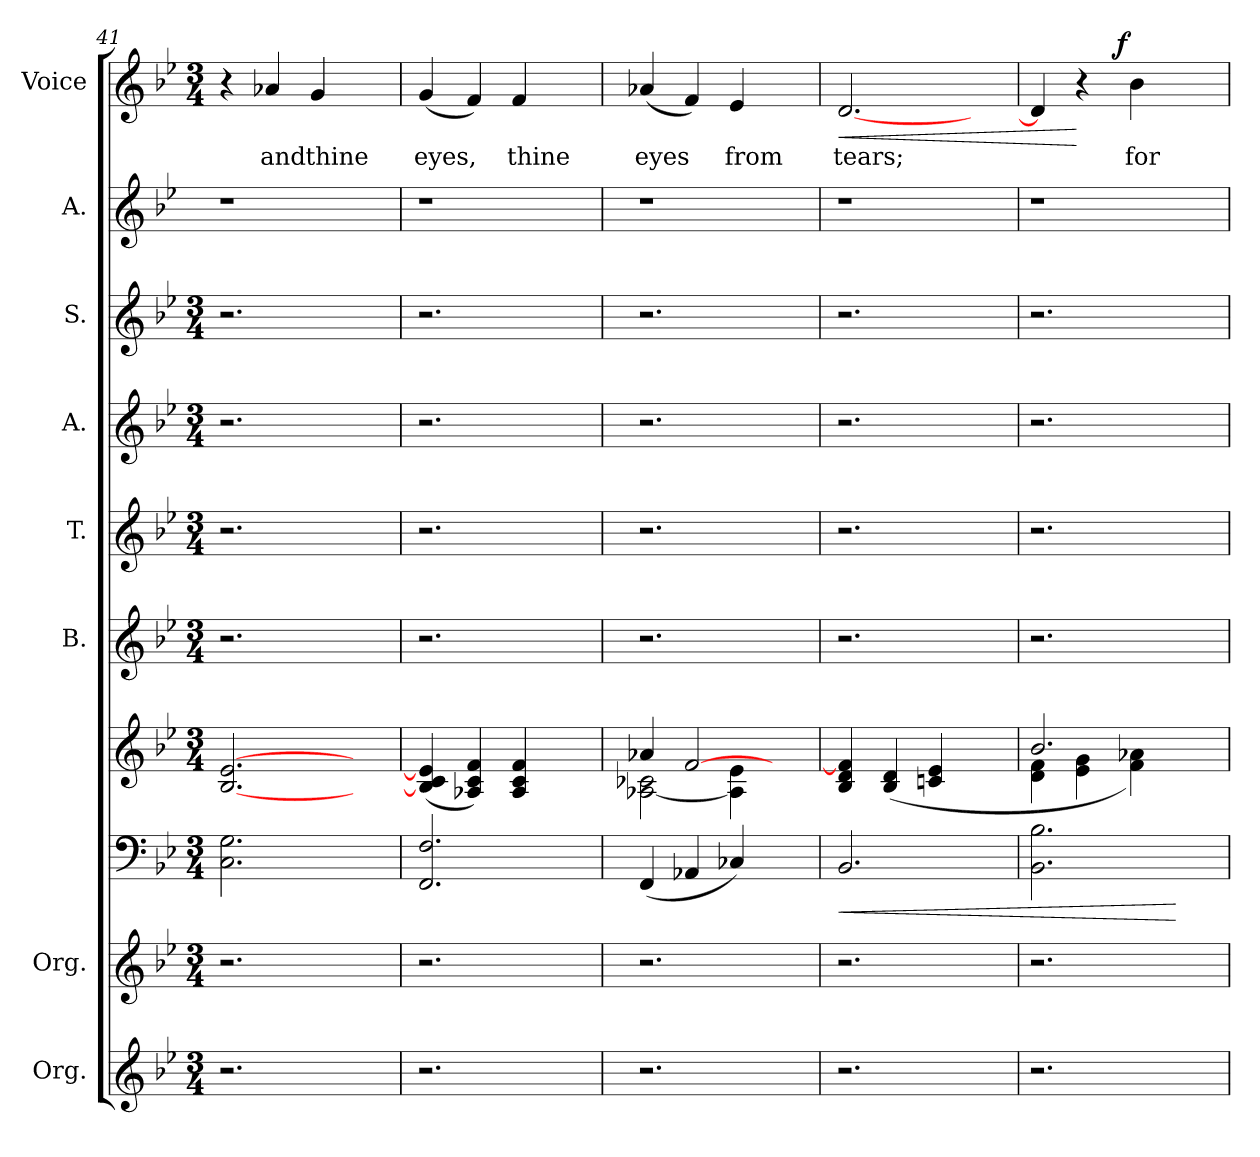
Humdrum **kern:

**kern	**kern	**kern	**dynam	**kern	**kern	**kern	**kern	**kern	**kern	**kern	**text	**dynam
*part10	*part9	*part8	*part8	*part7	*part6	*part5	*part4	*part3	*part2	*part1	*part1	*part1
*staff10	*staff9	*staff8	*staff8	*staff7	*staff6	*staff5	*staff4	*staff3	*staff2	*staff1	*staff1	*staff1
*I"Org.	*I"Org.	*	*	*	*I"B.	*I"T.	*I"A.	*I"S.	*I"A.	*I"Voice	*	*
*	*	*	*	*	*I'B.	*I'T.	*I'A.	*I'S.	*	*	*	*
*clefG2	*clefG2	*clefF4	*	*clefG2	*clefG2	*clefG2	*clefG2	*clefG2	*clefG2	*clefG2	*	*
*k[b-e-]	*k[b-e-]	*k[b-e-]	*	*k[b-e-]	*k[b-e-]	*k[b-e-]	*k[b-e-]	*k[b-e-]	*k[b-e-]	*k[b-e-]	*	*
*B-:	*B-:	*B-:	*	*B-:	*B-:	*B-:	*B-:	*B-:	*B-:	*B-:	*	*
*M3/4	*M3/4	*M3/4	*	*M3/4	*M3/4	*M3/4	*M3/4	*M3/4	*	*M3/4	*	*
=41	=41	=41	=41	=41	=41	=41	=41	=41	=41	=41	=41	=41
2.r	2.r	2.C\ 2.G\	.	[<2.B-/ [>2.e-/	2.r	2.r	2.r	2.r	1r	4r	.	.
!	!	!	!	!	!	!	!	!	!	!	!LO:LY:b	!
.	.	.	.	.	.	.	.	.	.	4a-X/	and	.
!	!	!	!	!	!	!	!	!	!	!	!LO:LY:b	!
.	.	.	.	.	.	.	.	.	.	4g/	thine	.
4ryy	4ryy	4ryy	.	4ryy	4ryy	4ryy	4ryy	4ryy	.	4ryy	.	.
=42	=42	=42	=42	=42	=42	=42	=42	=42	=42	=42	=42	=42
!	!	!	!	!	!	!	!	!	!	!	!LO:LY:b	!
2.r	2.r	2.FF/ 2.F/	.	(<4B-/] 4c/ 4e-/]	2.r	2.r	2.r	2.r	1r	(<4g/	eyes,	.
.	.	.	.	4A-X/ 4c/ 4f/)	.	.	.	.	.	4f/)	.	.
!	!	!	!	!	!	!	!	!	!	!	!LO:LY:b	!
.	.	.	.	4A-/ 4c/ 4f/	.	.	.	.	.	4f/	thine	.
4ryy	4ryy	4ryy	.	4ryy	4ryy	4ryy	4ryy	4ryy	.	4ryy	.	.
=43	=43	=43	=43	=43	=43	=43	=43	=43	=43	=43	=43	=43
*	*	*	*	*^	*	*	*	*	*	*	*	*
!	!	!	!	!	!	!	!	!	!	!	!	!LO:LY:b	!
2.r	2.r	(<4FF/	.	4a-X/	[<2A-X\ 2c-X\	2.r	2.r	2.r	2.r	1r	(<4a-X/	eyes	.
.	.	4AA-X/	.	[>2f/	.	.	.	.	.	.	4f/)	.	.
!	!	!	!	!	!	!	!	!	!	!	!	!LO:LY:b	!
.	.	4C-X/)	.	.	4A-\] 4e-\	.	.	.	.	.	4e-/	from	.
4ryy	4ryy	4ryy	.	4ryy	4ryy	4ryy	4ryy	4ryy	4ryy	.	4ryy	.	.
=44	=44	=44	=44	=44	=44	=44	=44	=44	=44	=44	=44	=44	=44
!	!	!	!LO:HP:b	!	!	!	!	!	!	!	!	!LO:LY:b	!LO:HP:b
*	*	*	*	*v	*v	*	*	*	*	*	*	*	*
2.r	2.r	2.BB-/	<	4B-/ 4d/ 4f/]	2.r	2.r	2.r	2.r	1r	[<2.d/	tears;	<
.	.	.	.	(<4B-/ 4d/	.	.	.	.	.	.	.	.
.	.	.	.	4cn/ 4e-/	.	.	.	.	.	.	.	.
4ryy	4ryy	4ryy	.	4ryy	4ryy	4ryy	4ryy	4ryy	.	4ryy	.	.
=45	=45	=45	=45	=45	=45	=45	=45	=45	=45	=45	=45	=45
*	*	*	*	*^	*	*	*	*	*	*^	*	*
2.r	2.r	2.BB-\ 2.B-\	.	2.b-/	4d\ 4f\	2.r	2.r	2.r	2.r	1r	4d/]	4...ryy	.	.
.	.	.	.	.	4e-\ 4g\	.	.	.	.	.	4r	.	.	[
!	!	!	!	!	!	!	!	!	!	!	!	!	!	!LO:DY:a
.	.	.	.	.	.	.	.	.	.	.	.	2ryy	.	f
!	!	!	!	!	!	!	!	!	!	!	!	!	!LO:LY:b	!
.	.	.	.	.	4f\ 4a-X\)	.	.	.	.	.	4b-\	.	for	.
4ryy	4ryy	4ryy	[	4ryy	4ryy	4ryy	4ryy	4ryy	4ryy	.	4ryy	.	.	.
.	.	.	.	.	.	.	.	.	.	.	.	32ryy	.	.
*	*	*	*	*v	*v	*	*	*	*	*	*v	*v	*	*
=	=	=	=	=	=	=	=	=	=	=	=	=
*-	*-	*-	*-	*-	*-	*-	*-	*-	*-	*-	*-	*-
